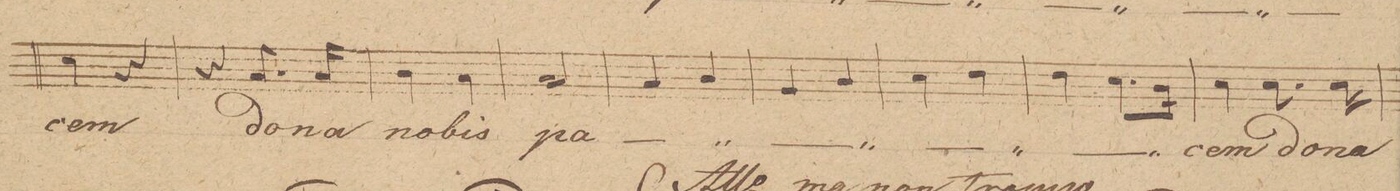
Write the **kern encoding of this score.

**kern	**text	**dynam
*I"Tenore 2do	*	*
*clefC4	*	*
*k[]	*	*
*M2/4	*	*
4B\	-cem	.
4r	.	.
=38	=38	=38
4r	.	.
8.G/	do-	.
16G/	-na	.
=39	=39	=39
4A\	no-	.
4G\	-bis	.
=40	=40	=40
2G/	pa-	.
=41	=41	=41
4G/	.	.
4A/	.	.
=42	=42	=42
4F/	.	.
4A/	.	.
=43	=43	=43
4B\	.	.
4c\	.	.
=44	=44	=44
4c\	.	.
8.B\L	.	.
16A\Jk	.	.
=45	=45	=45
4B\	-cem	.
8.B\	do-	.
16B\	-na	.
=46	=46	=46
*-	*-	*-
